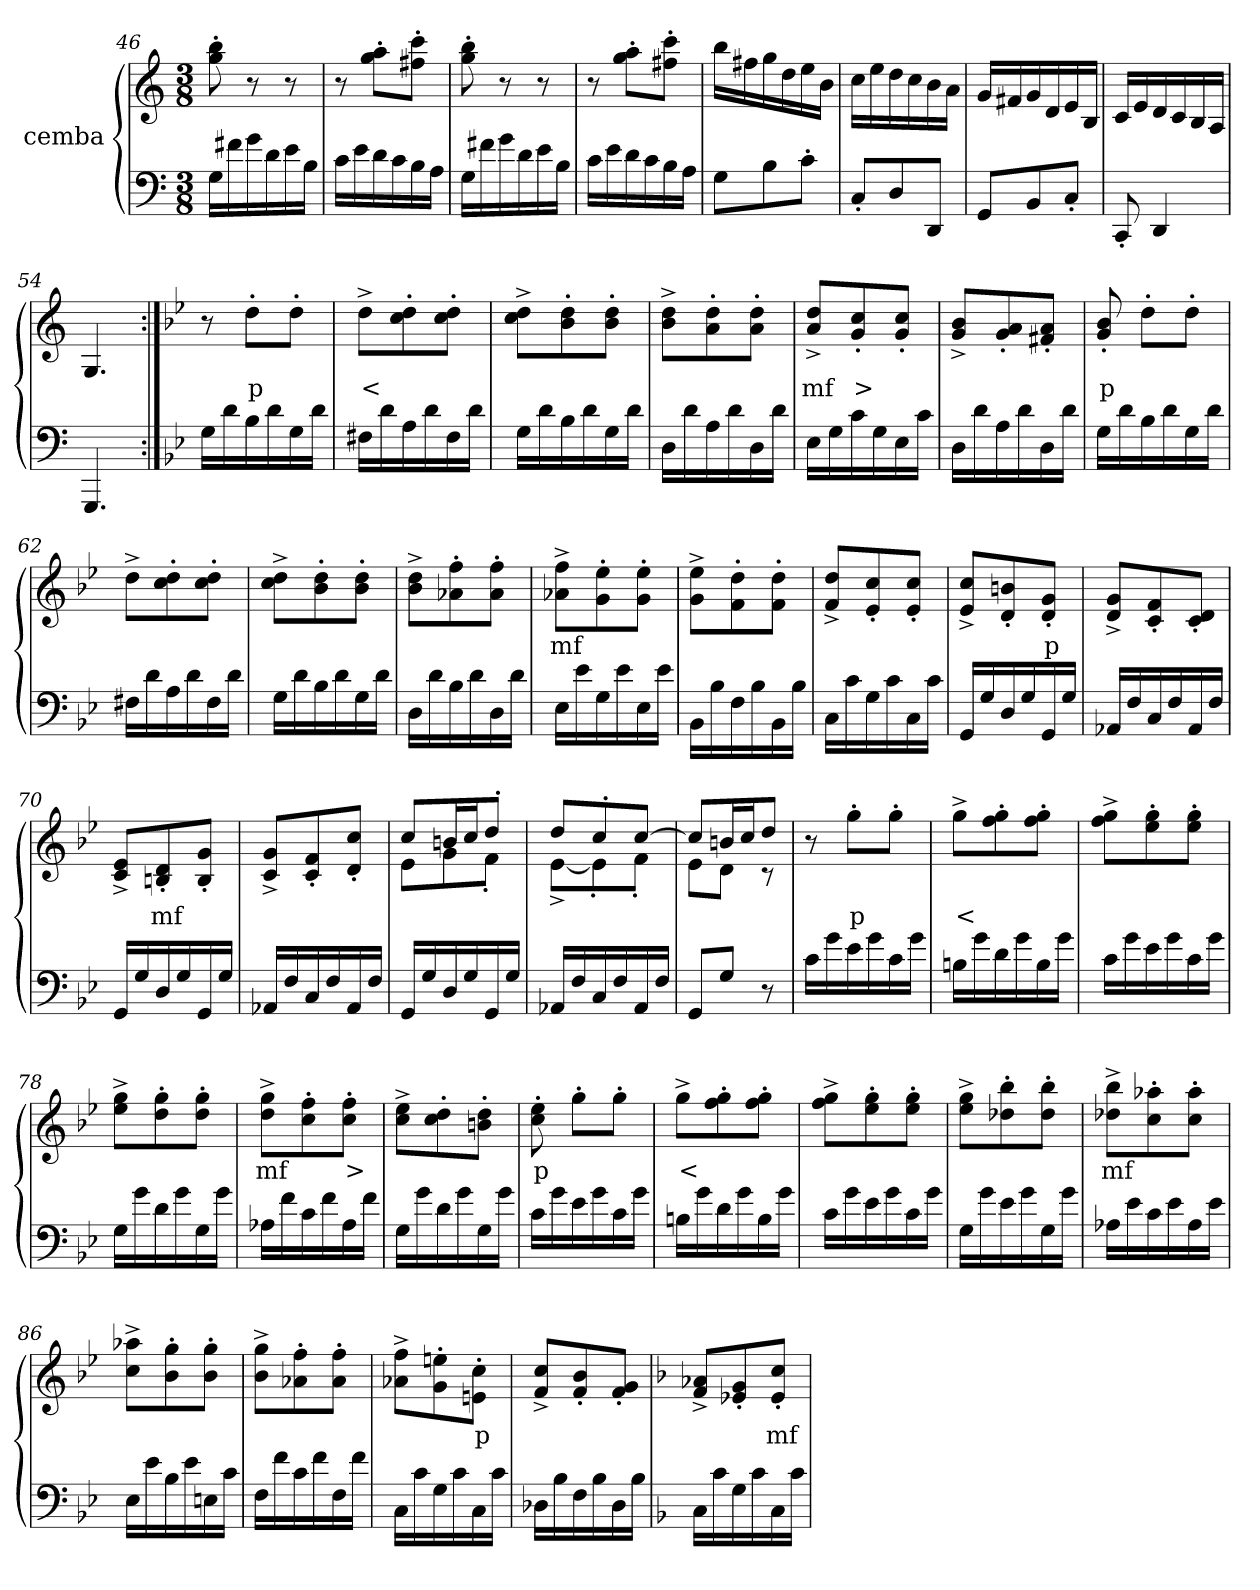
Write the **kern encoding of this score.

**kern	**kern	**text
*part2	*part1	*part1
*staff2	*staff1	*staff1
*I"cemba	*I"cemba	*
*clefF4	*clefG2	*
*k[]	*k[]	*
*C:	*C:	*
*M3/8	*M3/8	*
=46	=46	=46
16G\LL	8gg\'> 8bb\'>	.
16f#X\	.	.
16g\	8r	.
16d\	.	.
16e\	8r	.
16B\JJ	.	.
=47	=47	=47
16c\LL	8r	.
16e\	.	.
16d\	8gg\'> 8aa\'>L	.
16c\	.	.
16B\	8ff#X\'> 8ccc\'>J	.
16A\JJ	.	.
=48	=48	=48
16G\LL	8gg\'> 8bb\'>	.
16f#X\	.	.
16g\	8r	.
16d\	.	.
16e\	8r	.
16B\JJ	.	.
=49	=49	=49
16c\LL	8r	.
16e\	.	.
16d\	8gg\'> 8aa\'>L	.
16c\	.	.
16B\	8ff#X\'> 8ccc\'>J	.
16A\JJ	.	.
=50	=50	=50
8G\L	16bb\LL	.
.	16ff#X\	.
8B\	16gg\	.
.	16dd\	.
8c'>\J	16ee\	.
.	16b\JJ	.
=51	=51	=51
8C'>/L	16cc\LL	.
.	16ee\	.
8D/	16dd\	.
.	16cc\	.
8DD/J	16b\	.
.	16a\JJ	.
=52	=52	=52
8GG/L	16g/LL	.
.	16f#X/	.
8BB/	16g/	.
.	16d/	.
8C'>/J	16e/	.
.	16B/JJ	.
=53	=53	=53
8CC'>/	16c/LL	.
.	16e/	.
4DD/	16d/	.
.	16c/	.
.	16B/	.
.	16A/JJ	.
=54	=54	=54
4.GGG/	4.G/	.
=55:|!	=55:|!	=55:|!
*k[b-e-]	*k[b-e-]	*
16G\LL	8r	.
16d\	.	.
16B-\	8dd'>\L	p
16d\	.	.
16G\	8dd'>\J	.
16d\JJ	.	.
=56	=56	=56
16F#X\LL	8dd^>\L	<
16d\	.	.
16A\	8cc\'> 8dd\'>	.
16d\	.	.
16F#\	8cc\'> 8dd\'>J	.
16d\JJ	.	.
=57	=57	=57
16G\LL	8cc\^> 8dd\^>L	.
16d\	.	.
16B-\	8b-\'> 8dd\'>	.
16d\	.	.
16G\	8b-\'> 8dd\'>J	.
16d\JJ	.	.
=58	=58	=58
16D\LL	8b-\^> 8dd\^>L	.
16d\	.	.
16A\	8a\'> 8dd\'>	.
16d\	.	.
16D\	8a\'> 8dd\'>J	.
16d\JJ	.	.
=59	=59	=59
16E-\LL	8a/^> 8dd/^>L	mf
16G\	.	.
16c\	8g/'> 8cc/'>	>
16G\	.	.
16E-\	8g/'> 8cc/'>J	.
16c\JJ	.	.
=60	=60	=60
16D\LL	8g/^> 8b-/^>L	.
16d\	.	.
16A\	8g/'> 8a/'>	.
16d\	.	.
16D\	8f#X/'> 8a/'>J	.
16d\JJ	.	.
=61	=61	=61
16G\LL	8g/'> 8b-/'>	p
16d\	.	.
16B-\	8dd'>\L	.
16d\	.	.
16G\	8dd'>\J	.
16d\JJ	.	.
=62	=62	=62
16F#X\LL	8dd^>\L	.
16d\	.	.
16A\	8cc\'> 8dd\'>	.
16d\	.	.
16F#\	8cc\'> 8dd\'>J	.
16d\JJ	.	.
=63	=63	=63
16G\LL	8cc\^> 8dd\^>L	.
16d\	.	.
16B-\	8b-\'> 8dd\'>	.
16d\	.	.
16G\	8b-\'> 8dd\'>J	.
16d\JJ	.	.
=64	=64	=64
16D\LL	8b-\^> 8dd\^>L	.
16d\	.	.
16B-\	8a-X\'> 8ff\'>	.
16d\	.	.
16D\	8a-\'> 8ff\'>J	.
16d\JJ	.	.
=65	=65	=65
16E-\LL	8a-X\^> 8ff\^>L	mf
16e-\	.	.
16G\	8g\'> 8ee-\'>	.
16e-\	.	.
16E-\	8g\'> 8ee-\'>J	.
16e-\JJ	.	.
=66	=66	=66
16BB-\LL	8g\^> 8ee-\^>L	.
16B-\	.	.
16F\	8f\'> 8dd\'>	.
16B-\	.	.
16BB-\	8f\'> 8dd\'>J	.
16B-\JJ	.	.
=67	=67	=67
16C\LL	8f/^> 8dd/^>L	.
16c\	.	.
16G\	8e-/'> 8cc/'>	.
16c\	.	.
16C\	8e-/'> 8cc/'>J	.
16c\JJ	.	.
=68	=68	=68
16GG/LL	8e-/^> 8cc/^>L	.
16G/	.	.
16D/	8d/'> 8bn/'>	.
16G/	.	.
16GG/	8d/'> 8g/'>J	p
16G/JJ	.	.
=69	=69	=69
16AA-X/LL	8d/^> 8g/^>L	.
16F/	.	.
16C/	8c/'> 8f/'>	.
16F/	.	.
16AA-/	8c/'> 8d/'>J	.
16F/JJ	.	.
=70	=70	=70
16GG/LL	8c/^> 8e-/^>L	.
16G/	.	.
16D/	8Bn/'> 8d/'>	mf
16G/	.	.
16GG/	8B/'> 8g/'>J	.
16G/JJ	.	.
=71	=71	=71
16AA-X/LL	8c/^> 8g/^>L	.
16F/	.	.
16C/	8c/'> 8f/'>	.
16F/	.	.
16AA-/	8d/'> 8cc/'>J	.
16F/JJ	.	.
=72	=72	=72
*	*^	*
16GG/LL	8cc/L	8e-\L	.
16G/	.	.	.
16D/	16bn/L	8g\	.
16G/	16cc/J	.	.
16GG/	8dd'>/J	8f'>\J	.
16G/JJ	.	.	.
=73	=73	=73	=73
16AA-X/LL	8dd/L	[8e-^>\L	.
16F/	.	.	.
16C/	8cc'>/	8e-'>\]	.
16F/	.	.	.
16AA-/	[8cc/J	8f'>\J	.
16F/JJ	.	.	.
=74	=74	=74	=74
8GG/L	8cc/L]	8e-\L	.
8G/J	16bn/L	8d\J	.
.	16cc/J	.	.
8r	8dd/J	8r	.
*	*v	*v	*
=75	=75	=75
16c\LL	8r	.
16g\	.	.
16e-\	8gg'>\L	p
16g\	.	.
16c\	8gg'>\J	.
16g\JJ	.	.
=76	=76	=76
16Bn\LL	8gg^>\L	<
16g\	.	.
16d\	8ff\'> 8gg\'>	.
16g\	.	.
16B\	8ff\'> 8gg\'>J	.
16g\JJ	.	.
=77	=77	=77
16c\LL	8ff\^> 8gg\^>L	.
16g\	.	.
16e-\	8ee-\'> 8gg\'>	.
16g\	.	.
16c\	8ee-\'> 8gg\'>J	.
16g\JJ	.	.
=78	=78	=78
16G\LL	8ee-\^> 8gg\^>L	.
16g\	.	.
16d\	8dd\'> 8gg\'>	.
16g\	.	.
16G\	8dd\'> 8gg\'>J	.
16g\JJ	.	.
=79	=79	=79
16A-X\LL	8dd\^> 8gg\^>L	mf
16f\	.	.
16c\	8cc\'> 8ff\'>	.
16f\	.	.
16A-\	8cc\'> 8ff\'>J	>
16f\JJ	.	.
=80	=80	=80
16G\LL	8cc\^> 8ee-\^>L	.
16g\	.	.
16d\	8cc\'> 8dd\'>	.
16g\	.	.
16G\	8bn\'> 8dd\'>J	.
16g\JJ	.	.
=81	=81	=81
16c\LL	8cc\'> 8ee-\'>	p
16g\	.	.
16e-\	8gg'>\L	.
16g\	.	.
16c\	8gg'>\J	.
16g\JJ	.	.
=82	=82	=82
16Bn\LL	8gg^>\L	<
16g\	.	.
16d\	8ff\'> 8gg\'>	.
16g\	.	.
16B\	8ff\'> 8gg\'>J	.
16g\JJ	.	.
=83	=83	=83
16c\LL	8ff\^> 8gg\^>L	.
16g\	.	.
16e-\	8ee-\'> 8gg\'>	.
16g\	.	.
16c\	8ee-\'> 8gg\'>J	.
16g\JJ	.	.
=84	=84	=84
16G\LL	8ee-\^> 8gg\^>L	.
16g\	.	.
16e-\	8dd-X\'> 8bb-\'>	.
16g\	.	.
16G\	8dd-\'> 8bb-\'>J	.
16g\JJ	.	.
=85	=85	=85
16A-X\LL	8dd-X\^> 8bb-\^>L	mf
16e-\	.	.
16c\	8cc\'> 8aa-X\'>	.
16e-\	.	.
16A-\	8cc\'> 8aa-\'>J	.
16e-\JJ	.	.
=86	=86	=86
16E-\LL	8cc\^> 8aa-X\^>L	.
16e-\	.	.
16B-\	8b-\'> 8gg\'>	.
16e-\	.	.
16En\	8b-\'> 8gg\'>J	.
16c\JJ	.	.
=87	=87	=87
16F\LL	8b-\^> 8gg\^>L	.
16f\	.	.
16c\	8a-X\'> 8ff\'>	.
16f\	.	.
16F\	8a-\'> 8ff\'>J	.
16f\JJ	.	.
=88	=88	=88
16C\LL	8a-X\^> 8ff\^>L	.
16c\	.	.
16G\	8g\'> 8een\'>	.
16c\	.	.
16C\	8en\'> 8cc\'>J	p
16c\JJ	.	.
=89	=89	=89
16D-X\LL	8f/^> 8cc/^>L	.
16B-\	.	.
16F\	8f/'> 8b-/'>	.
16B-\	.	.
16D-\	8f/'> 8g/'>J	.
16B-\JJ	.	.
=90	=90	=90
*k[b-]	*k[b-]	*
16C\LL	8f/^> 8a-X/^>L	.
16c\	.	.
16G\	8e-X/'> 8g/'>	.
16c\	.	.
16C\	8e-/'> 8cc/'>J	mf
16c\JJ	.	.
=	=	=
*-	*-	*-
